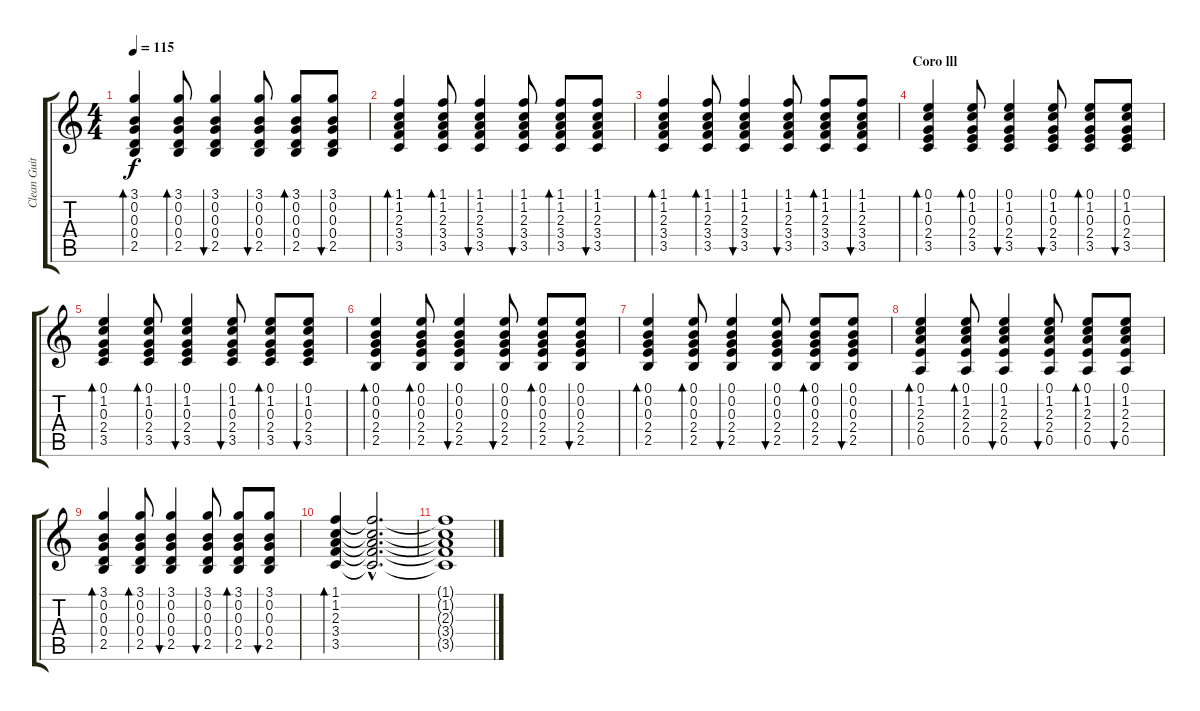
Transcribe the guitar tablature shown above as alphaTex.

\track ("Clean Guitar" "Clean Guit") {instrument electricguitarjazz}
\staff {score tabs}
\tuning (E4 B3 G3 D3 A2 E2) {hide}
\ts (4 4)
\tempo 115
\clef g2
\ks c
(3.1 0.2 0.3 0.4 2.5).4{bd 120 dy f} (3.1 0.2 0.3 0.4 2.5).8{bd 120} (3.1 0.2 0.3 0.4 2.5).4{bu 120} (3.1 0.2 0.3 0.4 2.5).8{bu 120} (3.1 0.2 0.3 0.4 2.5).8{bd 120} (3.1 0.2 0.3 0.4 2.5).8{bu 120} |
(1.1 1.2 2.3 3.4 3.5).4{bd 120} (1.1 1.2 2.3 3.4 3.5).8{bd 120} (1.1 1.2 2.3 3.4 3.5).4{bu 120} (1.1 1.2 2.3 3.4 3.5).8{bu 120} (1.1 1.2 2.3 3.4 3.5).8{bd 120} (1.1 1.2 2.3 3.4 3.5).8{bu 120} |
(1.1 1.2 2.3 3.4 3.5).4{bd 120} (1.1 1.2 2.3 3.4 3.5).8{bd 120} (1.1 1.2 2.3 3.4 3.5).4{bu 120} (1.1 1.2 2.3 3.4 3.5).8{bu 120} (1.1 1.2 2.3 3.4 3.5).8{bd 120} (1.1 1.2 2.3 3.4 3.5).8{bu 120} |
\section ("" "Coro lll")
(0.1 1.2 0.3 2.4 3.5).4{bd 120} (0.1 1.2 0.3 2.4 3.5).8{bd 120} (0.1 1.2 0.3 2.4 3.5).4{bu 120} (0.1 1.2 0.3 2.4 3.5).8{bu 120} (0.1 1.2 0.3 2.4 3.5).8{bd 120} (0.1 1.2 0.3 2.4 3.5).8{bu 120} |
(0.1 1.2 0.3 2.4 3.5).4{bd 120} (0.1 1.2 0.3 2.4 3.5).8{bd 120} (0.1 1.2 0.3 2.4 3.5).4{bu 120} (0.1 1.2 0.3 2.4 3.5).8{bu 120} (0.1 1.2 0.3 2.4 3.5).8{bd 120} (0.1 1.2 0.3 2.4 3.5).8{bu 120} |
(0.1 0.2 0.3 2.4 2.5).4{bd 120} (0.1 0.2 0.3 2.4 2.5).8{bd 120} (0.1 0.2 0.3 2.4 2.5).4{bu 120} (0.1 0.2 0.3 2.4 2.5).8{bu 120} (0.1 0.2 0.3 2.4 2.5).8{bd 120} (0.1 0.2 0.3 2.4 2.5).8{bu 120} |
(0.1 0.2 0.3 2.4 2.5).4{bd 120} (0.1 0.2 0.3 2.4 2.5).8{bd 120} (0.1 0.2 0.3 2.4 2.5).4{bu 120} (0.1 0.2 0.3 2.4 2.5).8{bu 120} (0.1 0.2 0.3 2.4 2.5).8{bd 120} (0.1 0.2 0.3 2.4 2.5).8{bu 120} |
(0.1 1.2 2.3 2.4 0.5).4{bd 120} (0.1 1.2 2.3 2.4 0.5).8{bd 120} (0.1 1.2 2.3 2.4 0.5).4{bu 120} (0.1 1.2 2.3 2.4 0.5).8{bu 120} (0.1 1.2 2.3 2.4 0.5).8{bd 120} (0.1 1.2 2.3 2.4 0.5).8{bu 120} |
(3.1 0.2 0.3 0.4 2.5).4{bd 120} (3.1 0.2 0.3 0.4 2.5).8{bd 120} (3.1 0.2 0.3 0.4 2.5).4{bu 120} (3.1 0.2 0.3 0.4 2.5).8{bu 120} (3.1 0.2 0.3 0.4 2.5).8{bd 120} (3.1 0.2 0.3 0.4 2.5).8{bu 120} |
(1.1 1.2 2.3 3.4 3.5).4{bd 120} (1.1{hac t} 1.2{hac t} 2.3{hac t} 3.4{hac t} 3.5{hac t}).2{d} |
(1.1{t} 1.2{t} 2.3{t} 3.4{t} 3.5{t}).1
